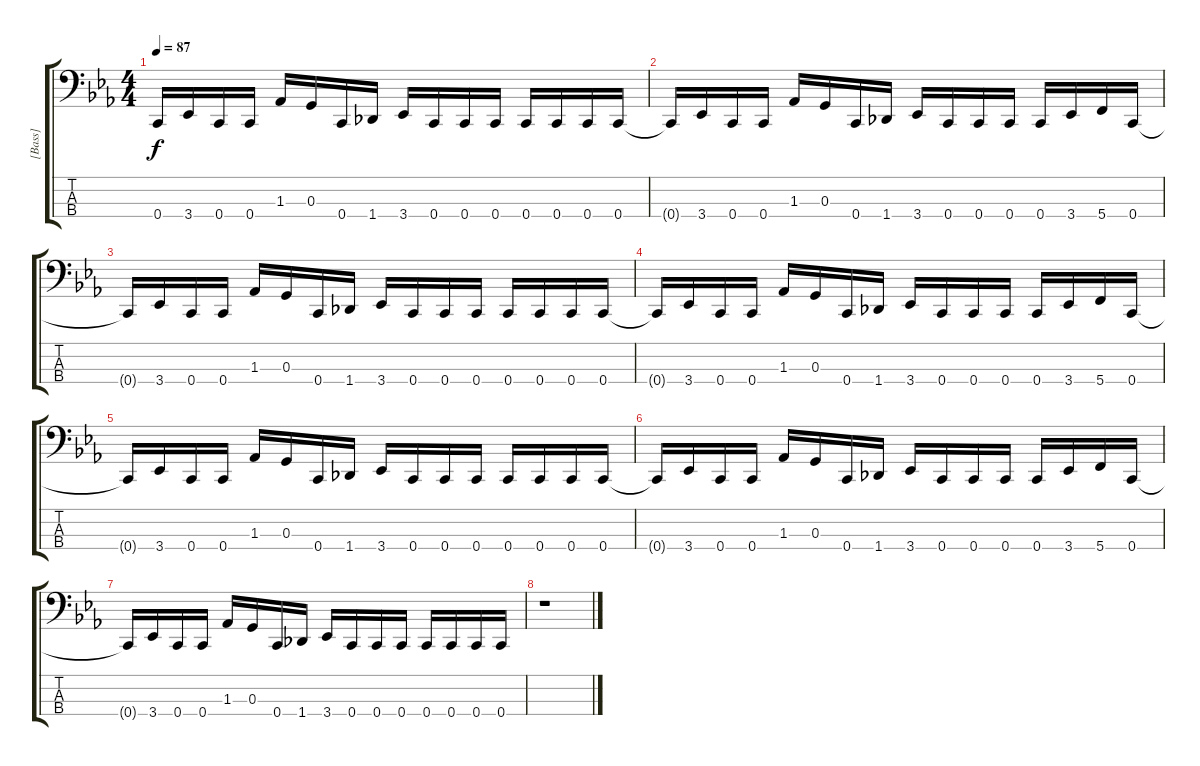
\track ("[Bass]" "[Bass]") {instrument electricbassfinger}
\staff {score tabs}
\tuning (F2 C2 G1 C1) {hide}
\ts (4 4)
\tempo 87
\clef f4
\ks cminor
0.4{t}.16{dy f} 3.4.16 0.4.16 0.4.16 1.3.16 0.3.16 0.4.16 1.4.16 3.4.16 0.4.16 0.4.16 0.4.16 0.4.16 0.4.16 0.4.16 0.4.16 |
0.4{t}.16 3.4.16 0.4.16 0.4.16 1.3.16 0.3.16 0.4.16 1.4.16 3.4.16 0.4.16 0.4.16 0.4.16 0.4.16 3.4.16 5.4.16 0.4.16 |
0.4{t}.16 3.4.16 0.4.16 0.4.16 1.3.16 0.3.16 0.4.16 1.4.16 3.4.16 0.4.16 0.4.16 0.4.16 0.4.16 0.4.16 0.4.16 0.4.16 |
0.4{t}.16 3.4.16 0.4.16 0.4.16 1.3.16 0.3.16 0.4.16 1.4.16 3.4.16 0.4.16 0.4.16 0.4.16 0.4.16 3.4.16 5.4.16 0.4.16 |
0.4{t}.16 3.4.16 0.4.16 0.4.16 1.3.16 0.3.16 0.4.16 1.4.16 3.4.16 0.4.16 0.4.16 0.4.16 0.4.16 0.4.16 0.4.16 0.4.16 |
0.4{t}.16 3.4.16 0.4.16 0.4.16 1.3.16 0.3.16 0.4.16 1.4.16 3.4.16 0.4.16 0.4.16 0.4.16 0.4.16 3.4.16 5.4.16 0.4.16 |
0.4{t}.16 3.4.16 0.4.16 0.4.16 1.3.16 0.3.16 0.4.16 1.4.16 3.4.16 0.4.16 0.4.16 0.4.16 0.4.16 0.4.16 0.4.16 0.4.16 |
r.1
